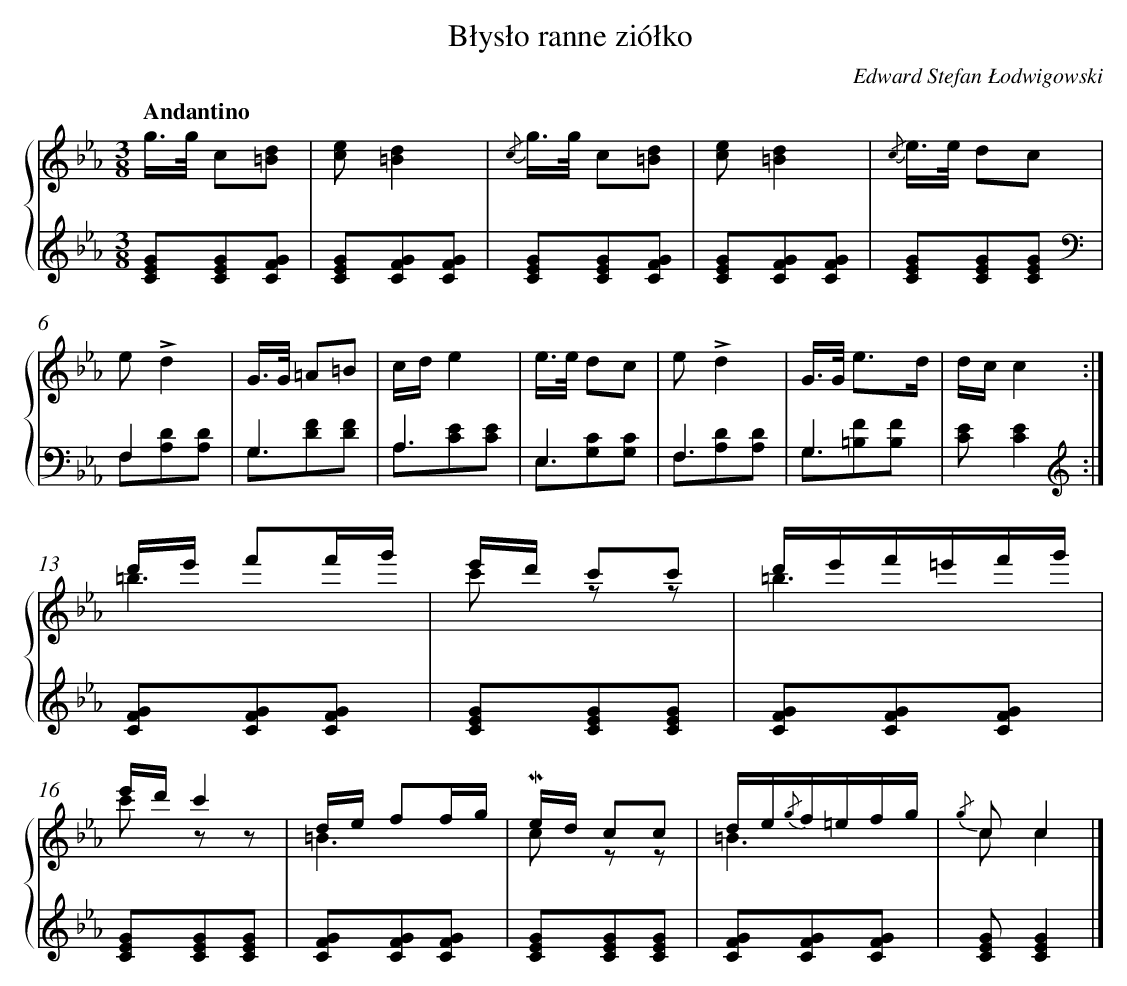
X:1
T: Błysło ranne ziółko
C: Edward Stefan Łodwigowski
L: 1/8
M: 3/8
Q: "Andantino"
%%staves {1 2}
V: 1 clef=treble
V: 2 clef=treble
K: Eb
[V:1] g/>g/ c[d=B] |
[V:2] [GEC][GEC][GFC] |
[V:1] [ec][d2=B2] |
[V:2] [GEC][GFC][GFC] |
[V:1] {/c} g/>g/ c[d=B] |
[V:2] [GEC][GEC][GFC] |
[V:1] [ec][d2=B2] |
[V:2] [GEC][GFC][GFC] |
[V:1] {/c} e/>e/ dc |
[V:2] [GEC][GEC][GEC][K:clef=bass] |
[V:1] e!accent!d2 |
[V:2] F,2x & F,[DA,][DA,] |
[V:1] G/>G/ =A=B |
[V:2] G,3 & G,[FD][FD] |
[V:1] c/d/e2 |
[V:2] A,3 & A,[EC][EC] |
[V:1] e/>e/ dc |
[V:2] E,3 & E,[CG,][CG,] |
[V:1] e!accent!d2 |
[V:2] F,3 & F,[DA,][DA,] |
[V:1] G/>G/ e3/d/ |
[V:2] G,3 & G,[F=B,][FB,] |
[V:1] d/c/c2 :|]
[V:2] [EC][E2C2][K:clef=treble] :|]
[V:1] d'/e'/ f'f'/g'/ & =b3 |
[V:2] [GFC][GFC][GFC] |
[V:1] e'/d'/ c'c' & c' z z |
[V:2] [GEC][GEC][GEC] |
[V:1] d'/e'/f'/=e'/f'/g'/ & =b3 |
[V:2] [GFC][GFC][GFC] |
[V:1] e'/d'/c'2 & c' z z |
[V:2] [GEC][GEC][GEC] |
[V:1] d/e/ ff/g/ & =B3 |
[V:2] [GFC][GFC][GFC] |
[V:1] !mordent!e/d/ cc & c z z |
[V:2] [GEC][GEC][GEC] |
[V:1] d/e/{/g}f/=e/f/g/ & =B3 |
[V:2] [GFC][GFC][GFC] |
[V:1] {/g} cc2 & cc2 |]
[V:2] [GEC][G2E2C2] |]
